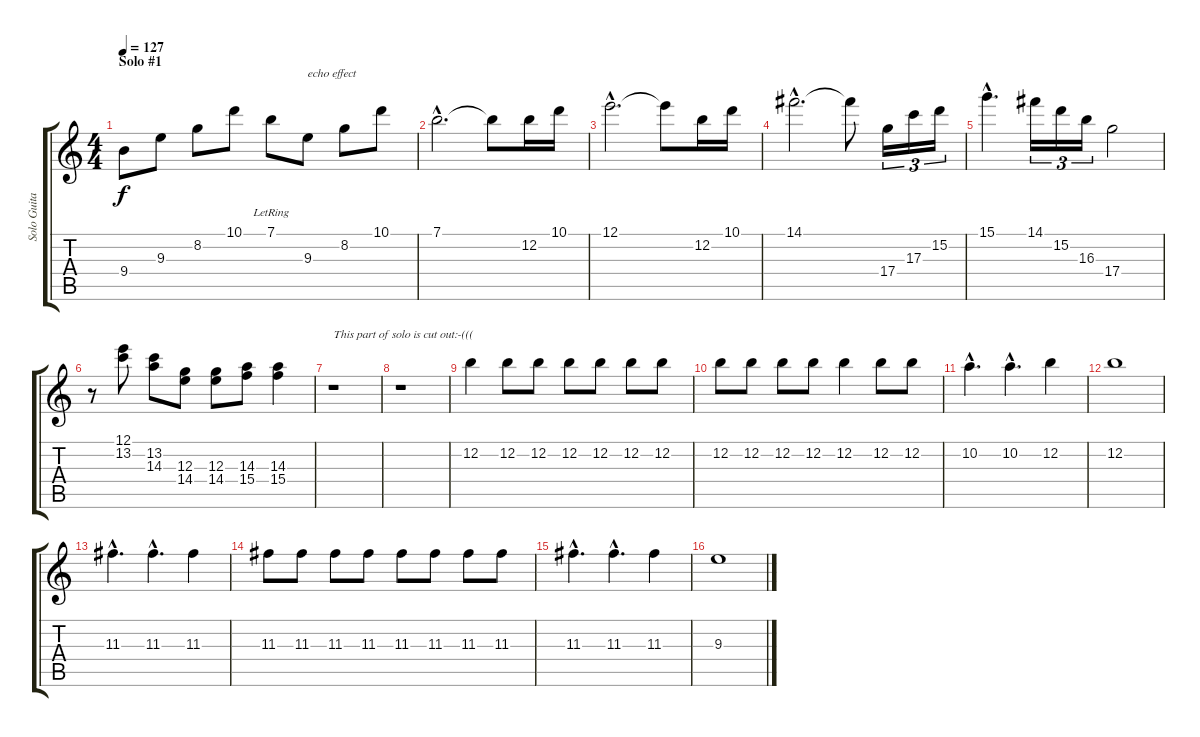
\track ("Solo Guitar" "Solo Guita") {instrument distortionguitar}
\staff {score tabs}
\tuning (E4 B3 G3 D3 A2 E2) {hide}
\ts (4 4)
\section ("" "Solo #1")
\tempo 127
\clef g2
\ks c
9.4.8{dy f} 9.3.8 8.2.8 10.1.8 7.1{lr}.8 9.3.8{txt "echo effect" volume 8} 8.2.8 10.1.8 |
7.1{hac}.2{d} 7.1{t}.8 12.2.16{volume 12} 10.1.16 |
12.1{hac}.2{d} 12.1{t}.8 12.2.16 10.1.16 |
14.1{hac}.2{d} 14.1{t}.8 17.4.16{tu (3 2)} 17.3.16{tu (3 2)} 15.2.16{tu (3 2)} |
15.1{hac}.4{d} 14.1.16{tu (3 2)} 15.2.16{tu (3 2)} 16.3.16{tu (3 2)} 17.4.2 |
r.8 (12.1 13.2).8 (13.2 14.3).8 (12.3 14.4).8 (12.3 14.4).8 (14.3 15.4).8 (14.3 15.4).4 |
r.1{txt "This part of solo is cut out:-((("} |
r.1 |
12.2.4 12.2.8 12.2.8 12.2.8 12.2.8 12.2.8 12.2.8 |
12.2.8 12.2.8 12.2.8 12.2.8 12.2.4 12.2.8 12.2.8 |
10.2{hac}.4{d} 10.2{hac}.4{d} 12.2.4 |
12.2.1 |
11.3{hac}.4{d} 11.3{hac}.4{d} 11.3.4 |
11.3.8 11.3.8 11.3.8 11.3.8 11.3.8 11.3.8 11.3.8 11.3.8 |
11.3{hac}.4{d} 11.3{hac}.4{d} 11.3.4 |
9.3.1
